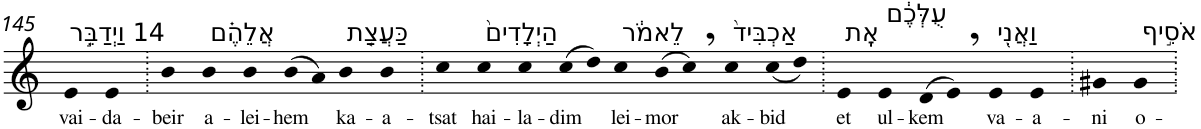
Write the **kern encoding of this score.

**kern	**text
*part1	*part1
*staff1	*staff1
*I"Piano	*
*I'Pno	*
!!LO:PB:g=z
*clefG2	*
*k[]	*
=145	=145
!LO:TX:a:t=14 וַיְדַבֵּ֣ר	!
!	!LO:LY:b
4e	vai-
!	!LO:LY:b
4e	-da-
=146.	=146.
!	!LO:LY:b
4b	-beir
!LO:TX:a:t=אֲלֵהֶ֗ם	!
!	!LO:LY:b
4b	a-
!	!LO:LY:b
4b	-lei-
!	!LO:LY:b
(>8b	-hem
8a)	.
!LO:TX:a:t=כַּעֲצַ֤ת	!
!	!LO:LY:b
4b	ka-
!	!LO:LY:b
4b	-a-
=147.	=147.
!	!LO:LY:b
4cc	-tsat
!LO:TX:a:t=הַיְלָדִים֙	!
!	!LO:LY:b
4cc	hai-
!	!LO:LY:b
4cc	-la-
!	!LO:LY:b
(>8cc	-dim
8dd)	.
!LO:TX:a:t=לֵאמֹ֔ר	!
!	!LO:LY:b
4cc	lei-
!	!LO:LY:b
(>8b	-mor
8cc,)	.
!LO:TX:a:t=אַכְבִּיד֙	!
!	!LO:LY:b
4cc	ak-
!	!LO:LY:b
(<8cc	-bid
8dd)	.
=148.	=148.
!LO:TX:a:t=אֶֽת	!
!	!LO:LY:b
4e	et
!LO:TX:a:t=עֻלְּכֶ֔ם	!
!	!LO:LY:b
4e	ul-
!	!LO:LY:b
(>8d	-kem
8e,)	.
!LO:TX:a:t=וַאֲנִ֖י	!
!	!LO:LY:b
4e	va-
!	!LO:LY:b
4e	-a-
=149.	=149.
!	!LO:LY:b
4g#X	-ni
!LO:TX:a:t=אֹסִ֣יף	!
!	!LO:LY:b
4g#	o-
=.	=.
*-	*-
